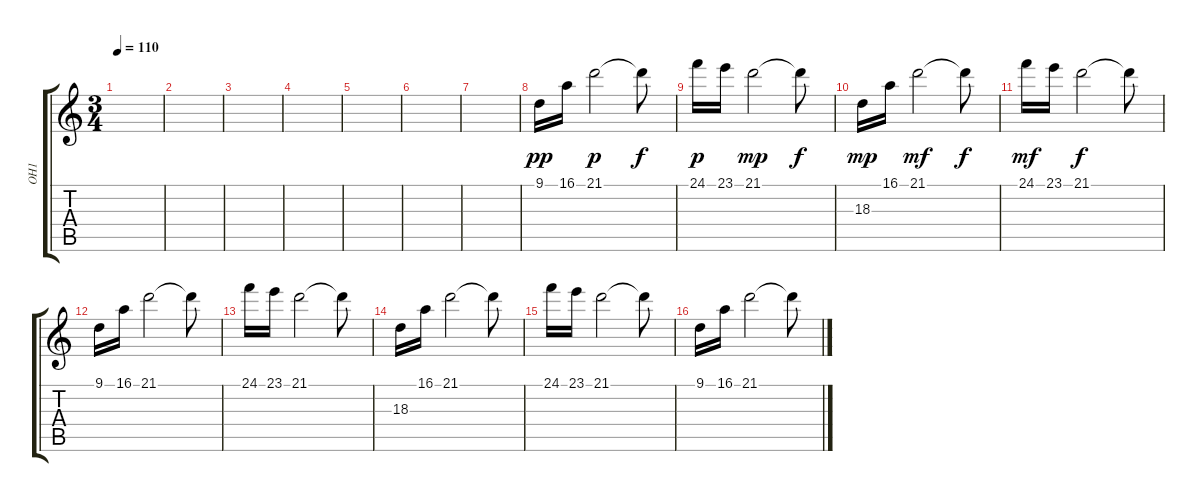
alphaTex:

\track ("OH1" "OH1") {instrument orchestralharp}
\staff {score tabs}
\tuning (F4 C4 Ab3 Eb3 Bb2 F2) {hide}
\ts (3 4)
\tempo 110
\clef g2
\ks c
|
|
|
|
|
|
|
9.1.16{dy pp} 16.1.16 21.1.2{dy p} 21.1{t}.8{dy f} |
24.1.16{dy p} 23.1.16 21.1.2{dy mp} 21.1{t}.8{dy f} |
18.3.16{dy mp} 16.1.16 21.1.2{dy mf} 21.1{t}.8{dy f} |
24.1.16{dy mf} 23.1.16 21.1.2{dy f} 21.1{t}.8 |
9.1.16 16.1.16 21.1.2 21.1{t}.8 |
24.1.16 23.1.16 21.1.2 21.1{t}.8 |
18.3.16 16.1.16 21.1.2 21.1{t}.8 |
24.1.16 23.1.16 21.1.2 21.1{t}.8 |
9.1.16 16.1.16 21.1.2 21.1{t}.8
